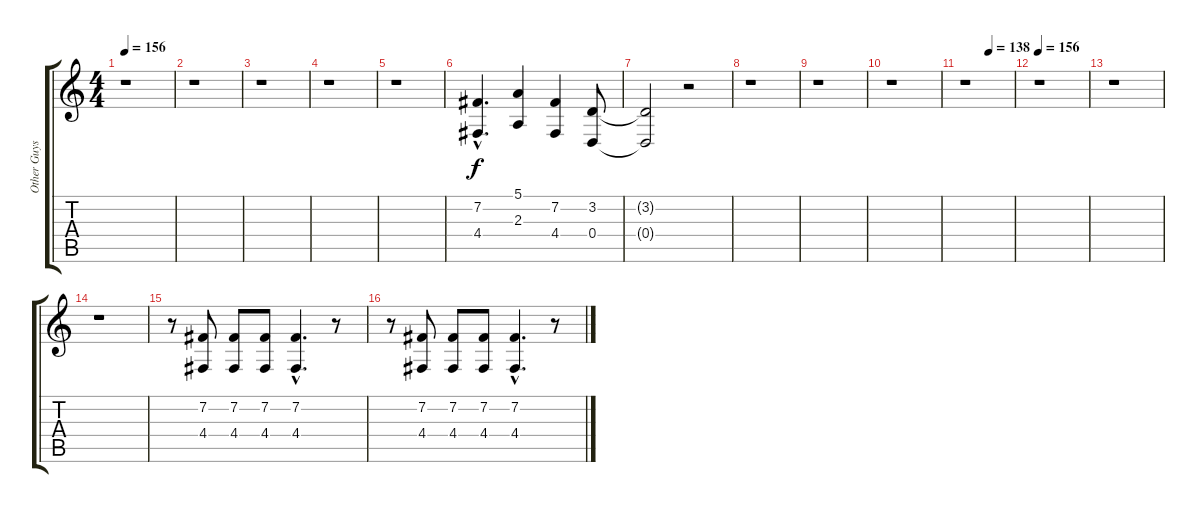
\track ("Other Guys - Backup Vocals" "Other Guys") {instrument trumpet}
\staff {score tabs}
\tuning (E4 B3 G3 D3 A2 E2) {hide}
\ts (4 4)
\tempo 156
\clef g2
\ks c
r.1{dy f} |
r.1 |
r.1 |
r.1 |
r.1 |
(7.2{hac} 4.4{hac}).4{d} (5.1 2.3).4 (7.2 4.4).4 (3.2 0.4).8 |
(3.2{t} 0.4{t}).2 r.2 |
r.1 |
r.1 |
r.1 |
\tempo (138 0.5)
r.1 |
\tempo 156
r.1 |
r.1 |
r.1 |
r.8 (7.2 4.4).8 (7.2 4.4).8 (7.2 4.4).8 (7.2{hac} 4.4{hac}).4{d} r.8 |
r.8 (7.2 4.4).8 (7.2 4.4).8 (7.2 4.4).8 (7.2{hac} 4.4{hac}).4{d} r.8
